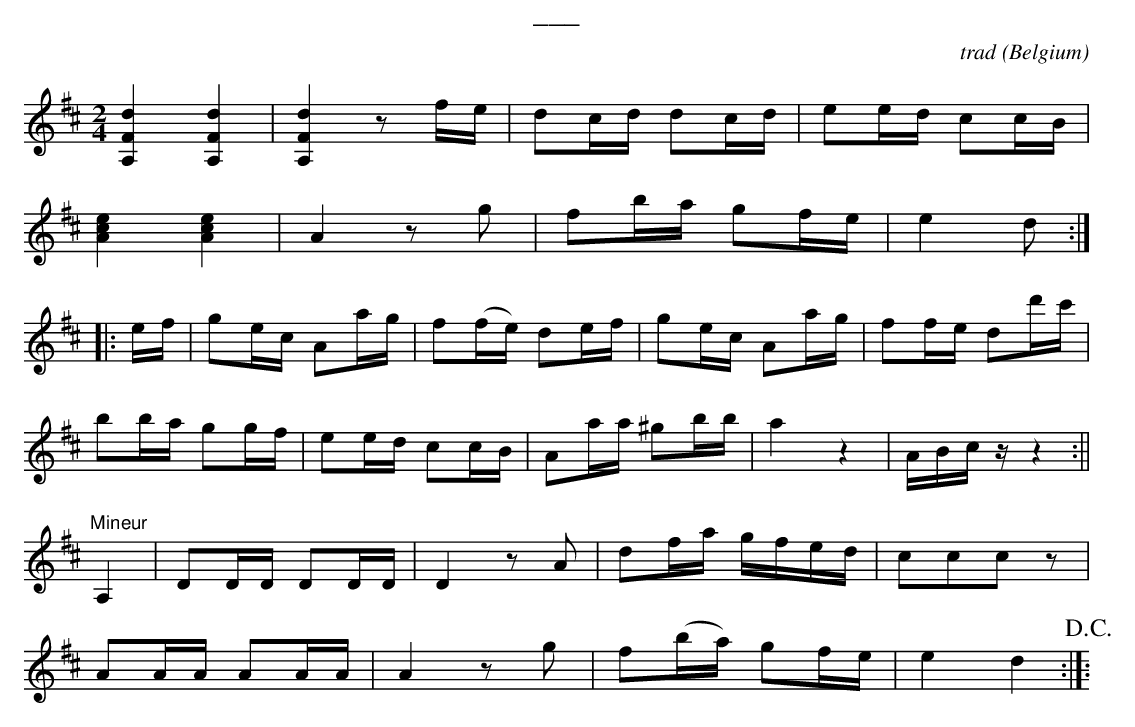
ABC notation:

X:1
T:___
C:trad
O:Belgium
M:2/4
L:1/16
K:Dmaj
[A,Fd]4 [A,Fd]4|[A,Fd]4 z2fe|d2cd d2cd|e2ed c2cB|
[Ace]4 [Ace]4|A4 z2g2|f2ba g2fe|e4 d2:|
|:ef|g2ec A2ag|f2(fe) d2ef|g2ec A2ag|f2fe d2d'c'|
b2ba g2gf|e2ed c2cB|A2aa ^g2bb|a4 z4|ABcz z4:||
"Mineur"A,4|D2DD D2DD|D4 z2A2|d2fa gfed|c2c2c2z2|
A2AA A2AA|A4 z2g2|f2(ba) g2fe|e4 d4!D.C.!:|]:
